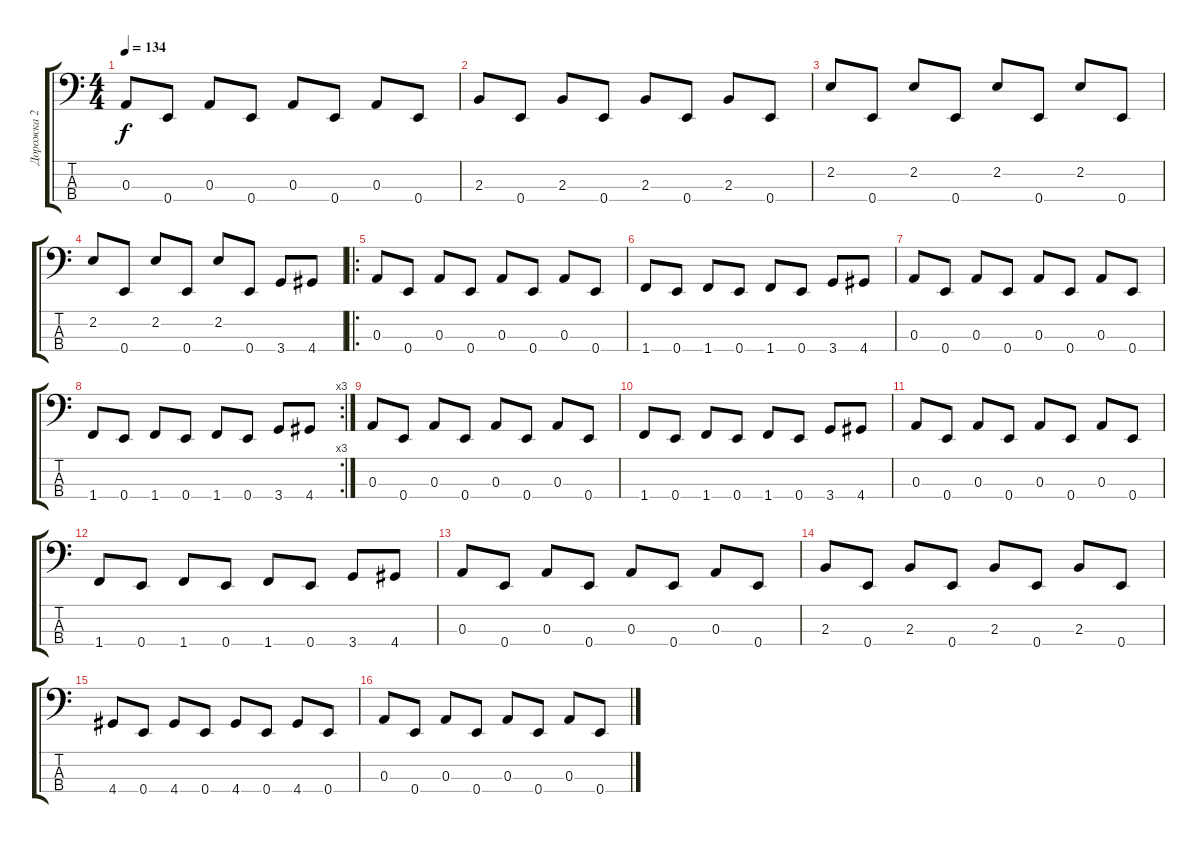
\track ("Дорожка 2" "Дорожка 2") {instrument electricbassfinger}
\staff {score tabs}
\tuning (G2 D2 A1 E1) {hide}
\ts (4 4)
\tempo 134
\clef f4
\ks c
0.3.8{dy f} 0.4.8 0.3.8 0.4.8 0.3.8 0.4.8 0.3.8 0.4.8 |
2.3.8 0.4.8 2.3.8 0.4.8 2.3.8 0.4.8 2.3.8 0.4.8 |
2.2.8 0.4.8 2.2.8 0.4.8 2.2.8 0.4.8 2.2.8 0.4.8 |
2.2.8 0.4.8 2.2.8 0.4.8 2.2.8 0.4.8 3.4.8 4.4.8 |
\ro
0.3.8 0.4.8 0.3.8 0.4.8 0.3.8 0.4.8 0.3.8 0.4.8 |
1.4.8 0.4.8 1.4.8 0.4.8 1.4.8 0.4.8 3.4.8 4.4.8 |
0.3.8 0.4.8 0.3.8 0.4.8 0.3.8 0.4.8 0.3.8 0.4.8 |
\rc 3
1.4.8 0.4.8 1.4.8 0.4.8 1.4.8 0.4.8 3.4.8 4.4.8 |
0.3.8 0.4.8 0.3.8 0.4.8 0.3.8 0.4.8 0.3.8 0.4.8 |
1.4.8 0.4.8 1.4.8 0.4.8 1.4.8 0.4.8 3.4.8 4.4.8 |
0.3.8 0.4.8 0.3.8 0.4.8 0.3.8 0.4.8 0.3.8 0.4.8 |
1.4.8 0.4.8 1.4.8 0.4.8 1.4.8 0.4.8 3.4.8 4.4.8 |
0.3.8 0.4.8 0.3.8 0.4.8 0.3.8 0.4.8 0.3.8 0.4.8 |
2.3.8 0.4.8 2.3.8 0.4.8 2.3.8 0.4.8 2.3.8 0.4.8 |
4.4.8 0.4.8 4.4.8 0.4.8 4.4.8 0.4.8 4.4.8 0.4.8 |
0.3.8 0.4.8 0.3.8 0.4.8 0.3.8 0.4.8 0.3.8 0.4.8
